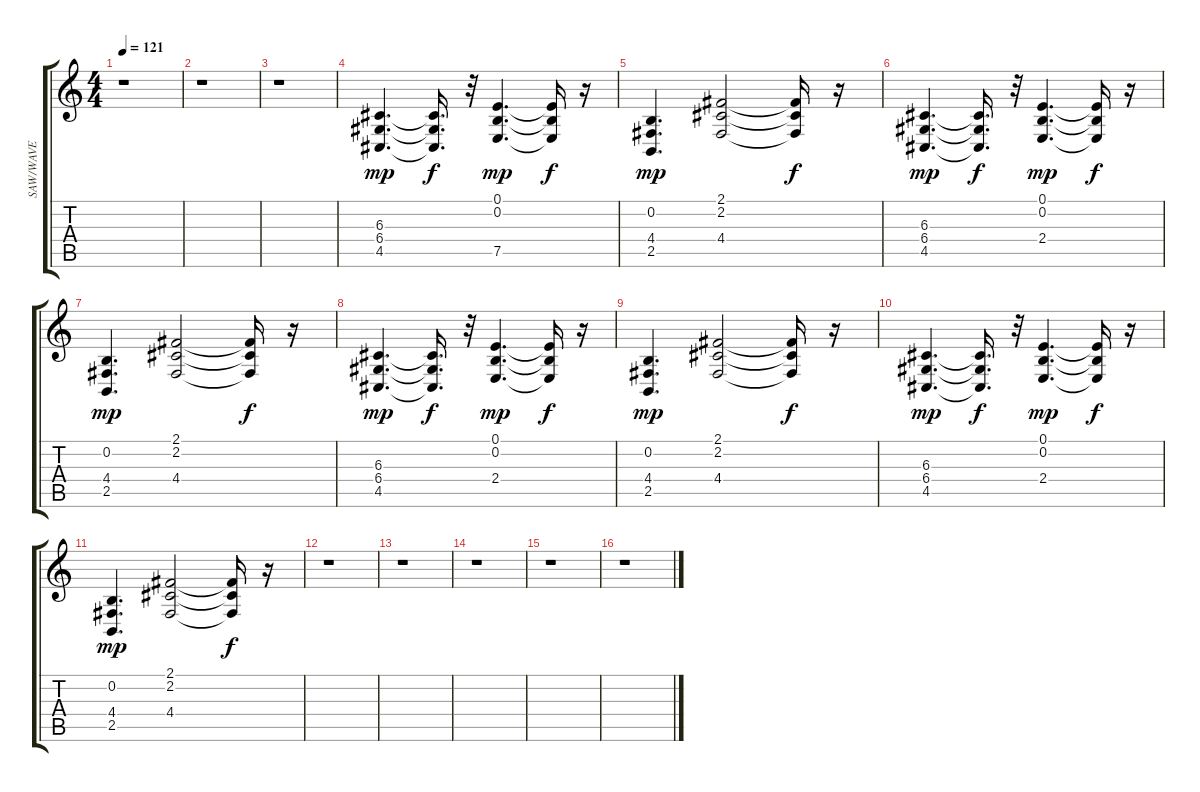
\track ("SAW/WAVE" "SAW/WAVE") {instrument lead2sawtooth}
\staff {score tabs}
\tuning (E4 B3 G3 D3 A2 E2) {hide}
\ts (4 4)
\tempo 121
\clef g2
\ks c
r.1{dy f} |
r.1 |
r.1 |
(6.3 6.4 4.5).4{d dy mp} (6.3{t} 6.4{t} 4.5{t}).16{d dy f} r.32 (0.1 0.2 7.5).4{d dy mp} (0.1{t} 0.2{t} 7.5{t}).16{dy f} r.16 |
(0.2 4.4 2.5).4{d dy mp} (2.1 2.2 4.4).2 (2.1{t} 2.2{t} 4.4{t}).16{dy f} r.16 |
(6.3 6.4 4.5).4{d dy mp} (6.3{t} 6.4{t} 4.5{t}).16{d dy f} r.32 (0.1 0.2 2.4).4{d dy mp} (0.1{t} 0.2{t} 2.4{t}).16{dy f} r.16 |
(0.2 4.4 2.5).4{d dy mp} (2.1 2.2 4.4).2 (2.1{t} 2.2{t} 4.4{t}).16{dy f} r.16 |
(6.3 6.4 4.5).4{d dy mp} (6.3{t} 6.4{t} 4.5{t}).16{d dy f} r.32 (0.1 0.2 2.4).4{d dy mp} (0.1{t} 0.2{t} 2.4{t}).16{dy f} r.16 |
(0.2 4.4 2.5).4{d dy mp} (2.1 2.2 4.4).2 (2.1{t} 2.2{t} 4.4{t}).16{dy f} r.16 |
(6.3 6.4 4.5).4{d dy mp} (6.3{t} 6.4{t} 4.5{t}).16{d dy f} r.32 (0.1 0.2 2.4).4{d dy mp} (0.1{t} 0.2{t} 2.4{t}).16{dy f} r.16 |
(0.2 4.4 2.5).4{d dy mp} (2.1 2.2 4.4).2 (2.1{t} 2.2{t} 4.4{t}).16{dy f} r.16 |
r.1 |
r.1 |
r.1 |
r.1 |
r.1
